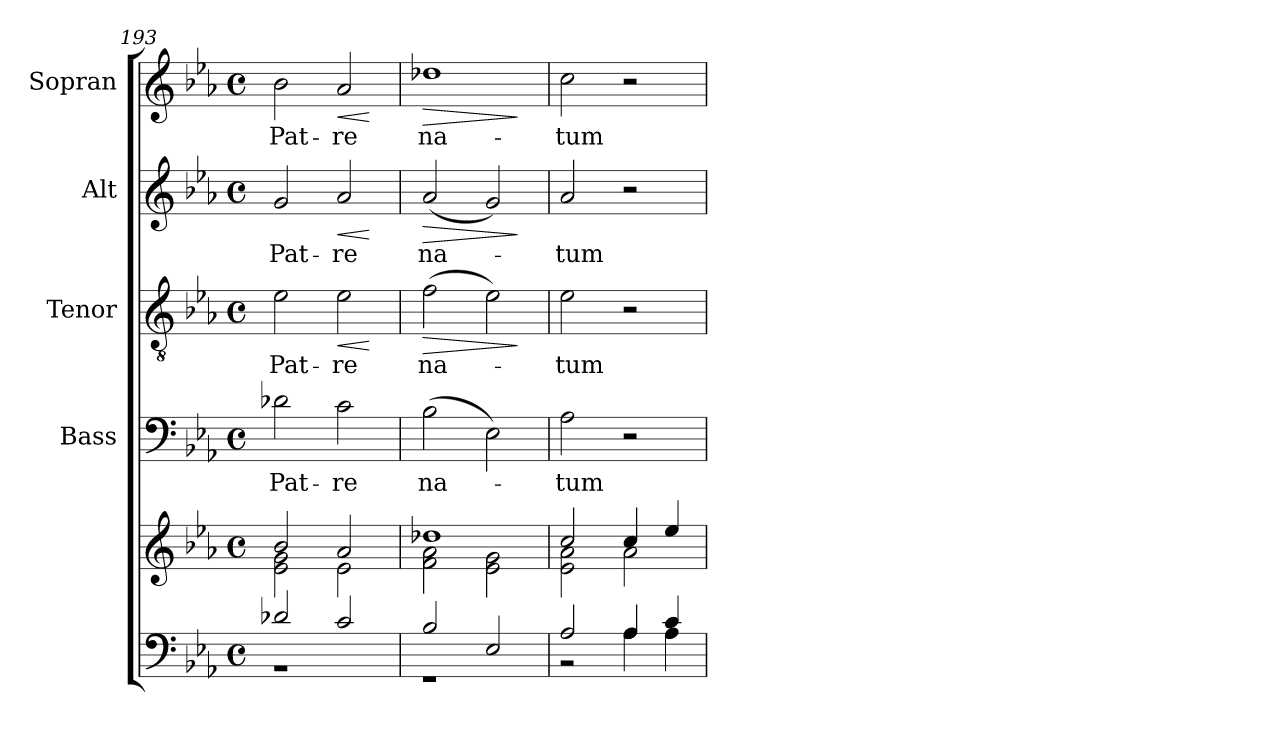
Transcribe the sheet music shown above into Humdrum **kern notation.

**kern	**kern	**kern	**text	**kern	**text	**dynam	**kern	**text	**dynam	**kern	**text	**dynam
*part5	*part5	*part4	*part4	*part3	*part3	*part3	*part2	*part2	*part2	*part1	*part1	*part1
*staff6	*staff5	*staff4	*staff4	*staff3	*staff3	*staff3	*staff2	*staff2	*staff2	*staff1	*staff1	*staff1
*	*	*I"Bass	*	*I"Tenor	*	*	*I"Alt	*	*	*I"Sopran	*	*
*	*	*I'B.	*	*I'T.	*	*	*I'A.	*	*	*I'S.	*	*
*clefF4	*clefG2	*clefF4	*	*clefGv2	*	*	*clefG2	*	*	*clefG2	*	*
*k[b-e-a-]	*k[b-e-a-]	*k[b-e-a-]	*	*k[b-e-a-]	*	*	*k[b-e-a-]	*	*	*k[b-e-a-]	*	*
*E-:	*E-:	*E-:	*	*E-:	*	*	*E-:	*	*	*E-:	*	*
*M4/4	*M4/4	*M4/4	*	*M4/4	*	*	*M4/4	*	*	*M4/4	*	*
*met(c)	*met(c)	*met(c)	*	*met(c)	*	*	*met(c)	*	*	*met(c)	*	*
=193	=193	=193	=193	=193	=193	=193	=193	=193	=193	=193	=193	=193
*^	*^	*	*	*	*	*	*	*	*	*	*	*
!	!	!	!	!	!LO:LY:b	!	!LO:LY:b	!	!	!LO:LY:b	!	!	!LO:LY:b	!
2d-X/	1rBB	2b-/	2e-\ 2g\	2d-X\	Pat-	2e-\	Pat-	.	2g/	Pat-	.	2b-\	Pat-	.
!	!	!	!	!	!LO:LY:b	!	!LO:LY:b	!LO:HP:b	!	!LO:LY:b	!LO:HP:b	!	!LO:LY:b	!LO:HP:b
2c/	.	2a-/	2e-\	2c\	-re	2e-\	-re	<	2a-/	-re	<	2a-/	-re	<
*v	*v	*	*	*	*	*	*	*	*	*	*	*	*	*
*	*v	*v	*	*	*	*	*	*	*	*	*	*	*
.	.	.	.	.	.	[	.	.	[	.	.	[
=194	=194	=194	=194	=194	=194	=194	=194	=194	=194	=194	=194	=194
*^	*^	*	*	*	*	*	*	*	*	*	*	*
!	!	!	!	!	!LO:LY:b	!	!LO:LY:b	!LO:HP:b	!	!LO:LY:b	!LO:HP:b	!	!LO:LY:b	!LO:HP:b
2B-/	1rGG	1dd-X	2f\ 2a-\	(>2B-\	na-	(>2f\	na-	>	(<2a-/	na-	>	1dd-X	na-	>
2E-/	.	.	2e-\ 2g\	2E-\)	.	2e-\)	.	.	2g/)	.	.	.	.	.
*v	*v	*	*	*	*	*	*	*	*	*	*	*	*	*
*	*v	*v	*	*	*	*	*	*	*	*	*	*	*
.	.	.	.	.	.	]	.	.	]	.	.	]
!!LO:LB:g=z
=195	=195	=195	=195	=195	=195	=195	=195	=195	=195	=195	=195	=195
*^	*^	*	*	*	*	*	*	*	*	*	*	*
!	!	!	!	!	!LO:LY:b	!	!LO:LY:b	!	!	!LO:LY:b	!	!	!LO:LY:b	!
2A-/	2rBB	2cc/	2e-\ 2a-\	2A-\	-tum	2e-\	-tum	.	2a-/	-tum	.	2cc\	-tum	.
4A-/	4A-\	4cc/	2a-\	2r	.	2r	.	.	2r	.	.	2r	.	.
4c/	4A-\	4ee-/	.	.	.	.	.	.	.	.	.	.	.	.
*v	*v	*	*	*	*	*	*	*	*	*	*	*	*	*
*	*v	*v	*	*	*	*	*	*	*	*	*	*	*
=	=	=	=	=	=	=	=	=	=	=	=	=
*-	*-	*-	*-	*-	*-	*-	*-	*-	*-	*-	*-	*-
